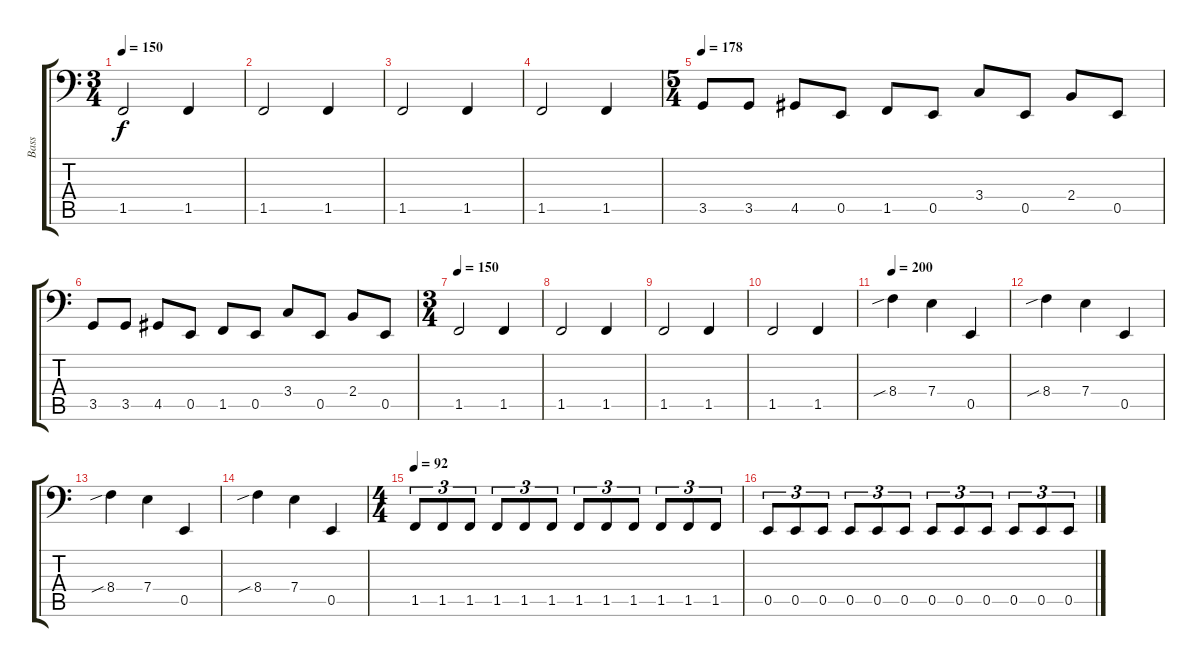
\track ("Bass" "Bass") {instrument electricbassfinger}
\staff {score tabs}
\tuning (C3 G2 D2 A1 E1 B0) {hide}
\ts (3 4)
\tempo 150
\clef f4
\ks c
1.5.2{dy f} 1.5.4 |
1.5.2 1.5.4 |
1.5.2 1.5.4 |
1.5.2 1.5.4 |
\ts (5 4)
\tempo 178
3.5.8 3.5.8 4.5.8 0.5.8 1.5.8 0.5.8 3.4.8 0.5.8 2.4.8 0.5.8 |
3.5.8 3.5.8 4.5.8 0.5.8 1.5.8 0.5.8 3.4.8 0.5.8 2.4.8 0.5.8 |
\ts (3 4)
\tempo 150
1.5.2 1.5.4 |
1.5.2 1.5.4 |
1.5.2 1.5.4 |
1.5.2 1.5.4 |
\tempo 200
8.4{sib}.4 7.4.4 0.5.4 |
8.4{sib}.4 7.4.4 0.5.4 |
8.4{sib}.4 7.4.4 0.5.4 |
8.4{sib}.4 7.4.4 0.5.4 |
\ts (4 4)
\tempo 92
1.5.8{tu (3 2)} 1.5.8{tu (3 2)} 1.5.8{tu (3 2)} 1.5.8{tu (3 2)} 1.5.8{tu (3 2)} 1.5.8{tu (3 2)} 1.5.8{tu (3 2)} 1.5.8{tu (3 2)} 1.5.8{tu (3 2)} 1.5.8{tu (3 2)} 1.5.8{tu (3 2)} 1.5.8{tu (3 2)} |
0.5.8{tu (3 2)} 0.5.8{tu (3 2)} 0.5.8{tu (3 2)} 0.5.8{tu (3 2)} 0.5.8{tu (3 2)} 0.5.8{tu (3 2)} 0.5.8{tu (3 2)} 0.5.8{tu (3 2)} 0.5.8{tu (3 2)} 0.5.8{tu (3 2)} 0.5.8{tu (3 2)} 0.5.8{tu (3 2)}
